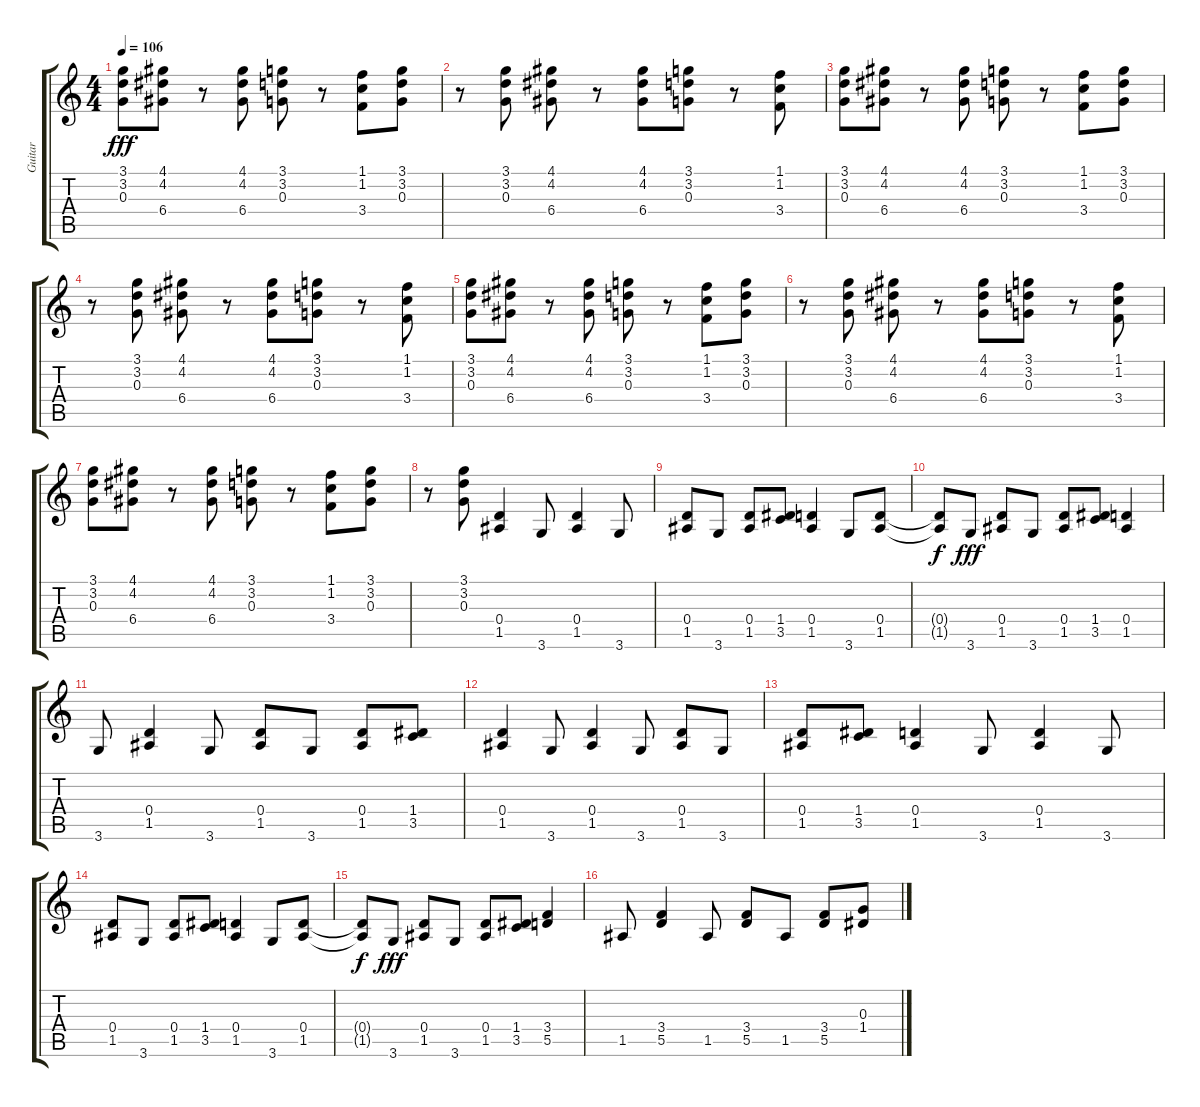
\track ("Guitar" "Guitar") {instrument electricguitarmuted}
\staff {score tabs}
\tuning (E4 B3 G3 D3 A2 E2) {hide}
\ts (4 4)
\tempo 106
\clef g2
\ks c
(3.1 3.2 0.3).8{dy fff} (4.1 4.2 6.4).8 r.8 (4.1 4.2 6.4).8 (3.1 3.2 0.3).8 r.8 (1.1 1.2 3.4).8 (3.1 3.2 0.3).8 |
r.8 (3.1 3.2 0.3).8 (4.1 4.2 6.4).8 r.8 (4.1 4.2 6.4).8 (3.1 3.2 0.3).8 r.8 (1.1 1.2 3.4).8 |
(3.1 3.2 0.3).8 (4.1 4.2 6.4).8 r.8 (4.1 4.2 6.4).8 (3.1 3.2 0.3).8 r.8 (1.1 1.2 3.4).8 (3.1 3.2 0.3).8 |
r.8 (3.1 3.2 0.3).8 (4.1 4.2 6.4).8 r.8 (4.1 4.2 6.4).8 (3.1 3.2 0.3).8 r.8 (1.1 1.2 3.4).8 |
(3.1 3.2 0.3).8 (4.1 4.2 6.4).8 r.8 (4.1 4.2 6.4).8 (3.1 3.2 0.3).8 r.8 (1.1 1.2 3.4).8 (3.1 3.2 0.3).8 |
r.8 (3.1 3.2 0.3).8 (4.1 4.2 6.4).8 r.8 (4.1 4.2 6.4).8 (3.1 3.2 0.3).8 r.8 (1.1 1.2 3.4).8 |
(3.1 3.2 0.3).8 (4.1 4.2 6.4).8 r.8 (4.1 4.2 6.4).8 (3.1 3.2 0.3).8 r.8 (1.1 1.2 3.4).8 (3.1 3.2 0.3).8 |
r.8 (3.1 3.2 0.3).8 (0.4 1.5).4 3.6.8 (0.4 1.5).4 3.6.8 |
(0.4 1.5).8 3.6.8 (0.4 1.5).8 (1.4 3.5).8 (0.4 1.5).4 3.6.8 (0.4 1.5).8 |
(0.4{t} 1.5{t}).8{dy f} 3.6.8{dy fff} (0.4 1.5).8 3.6.8 (0.4 1.5).8 (1.4 3.5).8 (0.4 1.5).4 |
3.6.8 (0.4 1.5).4 3.6.8 (0.4 1.5).8 3.6.8 (0.4 1.5).8 (1.4 3.5).8 |
(0.4 1.5).4 3.6.8 (0.4 1.5).4 3.6.8 (0.4 1.5).8 3.6.8 |
(0.4 1.5).8 (1.4 3.5).8 (0.4 1.5).4 3.6.8 (0.4 1.5).4 3.6.8 |
(0.4 1.5).8 3.6.8 (0.4 1.5).8 (1.4 3.5).8 (0.4 1.5).4 3.6.8 (0.4 1.5).8 |
(0.4{t} 1.5{t}).8{dy f} 3.6.8{dy fff} (0.4 1.5).8 3.6.8 (0.4 1.5).8 (1.4 3.5).8 (3.4 5.5).4 |
1.5.8 (3.4 5.5).4 1.5.8 (3.4 5.5).8 1.5.8 (3.4 5.5).8 (0.3 1.4).8
